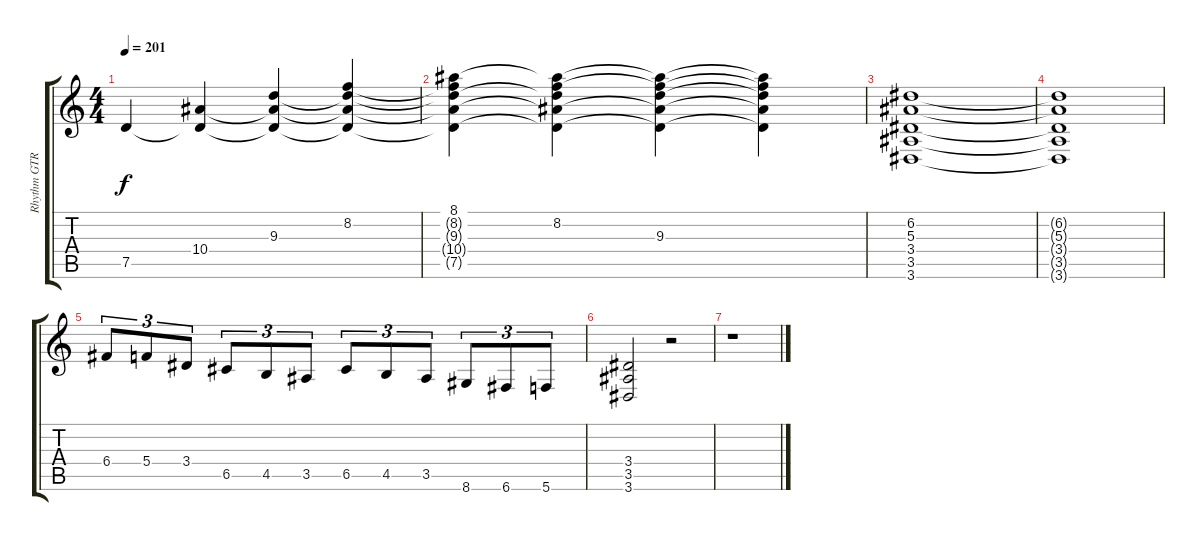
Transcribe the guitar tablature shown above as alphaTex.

\track ("Rhythm GTR 1" "Rhythm GTR") {instrument overdrivenguitar}
\staff {score tabs}
\tuning (D4 A3 F3 C3 G2 C2) {hide}
\ts (4 4)
\tempo 201
\clef g2
\ks aminor
7.5.4{dy f} (10.4 7.5{t}).4 (9.3 10.4{t} 7.5{t}).4 (8.2 9.3{t} 10.4{t} 7.5{t}).4 |
(8.1 8.2{t} 9.3{t} 10.4{t} 7.5{t}).4 (8.1{t} 8.2 9.3{t} 10.4{t} 7.5{t}).4 (8.1{t} 8.2{t} 9.3 10.4{t} 7.5{t}).4 (8.1{t} 8.2{t} 9.3{t} 10.4{t} 7.5{t}).4 |
(6.2 5.3 3.4 3.5 3.6).1 |
(6.2{t} 5.3{t} 3.4{t} 3.5{t} 3.6{t}).1 |
6.4.8{tu (3 2)} 5.4.8{tu (3 2)} 3.4.8{tu (3 2)} 6.5.8{tu (3 2)} 4.5.8{tu (3 2)} 3.5.8{tu (3 2)} 6.5.8{tu (3 2)} 4.5.8{tu (3 2)} 3.5.8{tu (3 2)} 8.6.8{tu (3 2)} 6.6.8{tu (3 2)} 5.6.8{tu (3 2)} |
(3.4 3.5 3.6).2 r.2 |
r.1
